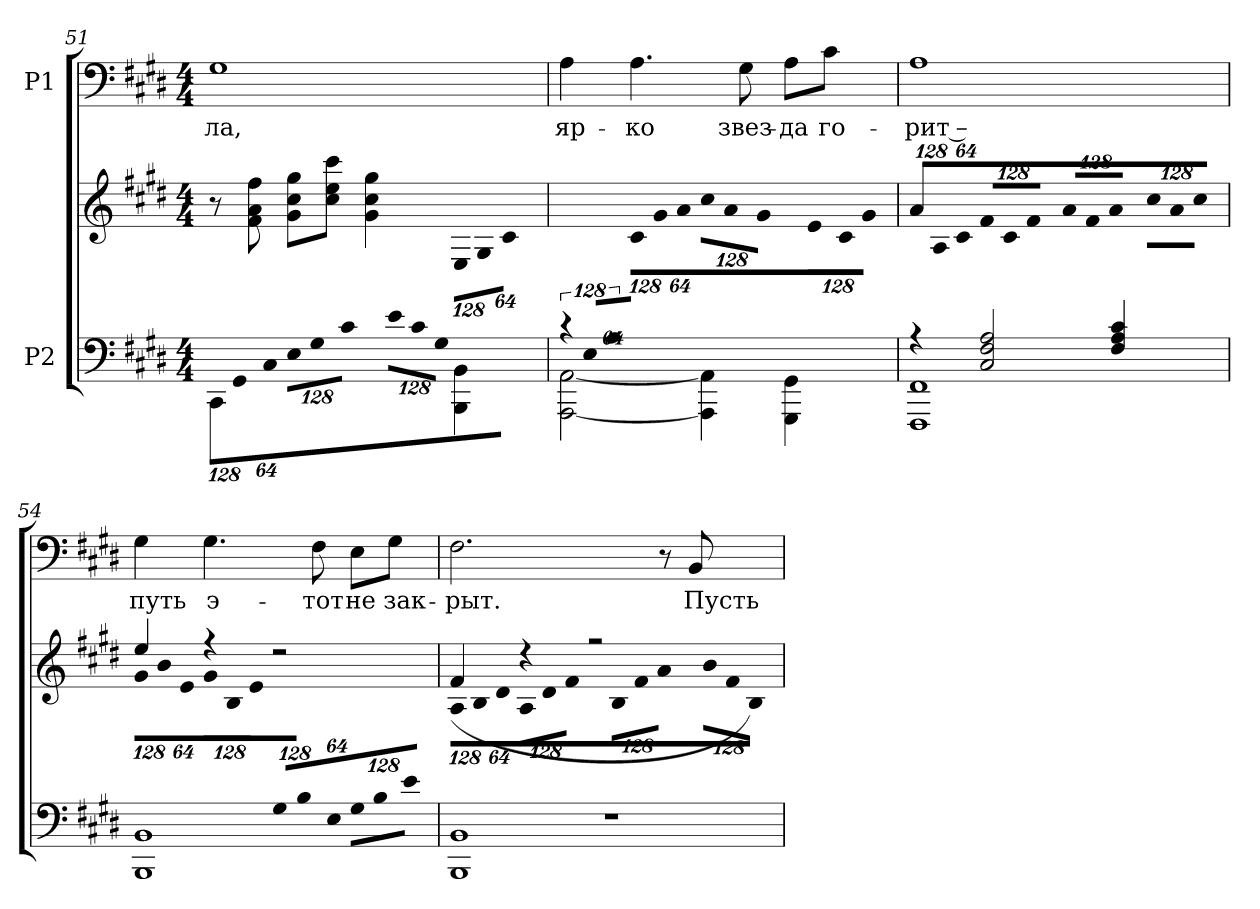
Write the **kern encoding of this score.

**kern	**kern	**kern	**text
*part2	*part2	*part1	*part1
*staff3	*staff2	*staff1	*staff1
*I"P2	*	*I"P1	*
!!LO:LB:g=z
*clefF4	*clefG2	*clefF4	*
*k[f#c#g#d#]	*k[f#c#g#d#]	*k[f#c#g#d#]	*
*E:	*E:	*E:	*
*M4/4	*M4/4	*M4/4	*
*Xbrackettup	*	*	*
=51	=51	=51	=51
!LO:N:vis=8	!	!	!
*^	*^	*	*
!	!	!	!	!	!LO:LY:b:color=#000000
1024%85CC#i/L	2ryy	8r	2.ryy	1G#i	ла,
!LO:N:vis=8	!	!	!	!	!
1024%85GG#i/	.	.	.	.	.
.	.	8f#i\ 8ai 8ff#i	.	.	.
!LO:N:vis=8	!	!	!	!	!
512%43C#i/J	.	.	.	.	.
!LO:N:vis=8	!	!	!	!	!
1024%85Ei\L	.	8g#i\ 8cc#i 8gg#iL	.	.	.
!LO:N:vis=8	!	!	!	!	!
1024%85G#i\	.	.	.	.	.
.	.	8cc#i\ 8eei 8ccc#iJ	.	.	.
!LO:N:vis=8	!	!	!	!	!
512%43c#i\J	.	.	.	.	.
!LO:N:vis=8	!	!	!	!	!
1024%85ei\L	4ryy	4g#i\ 4cc#i 4gg#i	.	.	.
!LO:N:vis=8	!	!	!	!	!
1024%85c#i\	.	.	.	.	.
!LO:N:vis=8	!	!	!	!	!
512%43G#i\J	.	.	.	.	.
*	*	*	*Xbrackettup	*	*
!	!	!	!LO:N:vis=8	!	!
4ryy	4BBBi\ 4BBi	4ryy	1024%85Ei\L	.	.
!	!	!	!LO:N:vis=8	!	!
.	.	.	1024%85G#i\	.	.
!	!	!	!LO:N:vis=8	!	!
.	.	.	512%43c#i\J	.	.
=52	=52	=52	=52	=52	=52
*brackettup	*	*	*	*	*
!LO:N:vis=8	!	!	!	!	!
!	!	!	!	!	!LO:LY:b:color=#000000
1024%85r	[<2AAAi\ [<2AAi	1ryy	4ryy	4Ai\	яр-
!LO:N:vis=8	!	!	!	!	!
1024%85Ei/L	.	.	.	.	.
!LO:N:vis=8	!	!	!	!	!
512%43Ai/J	.	.	.	.	.
!	!	!	!LO:N:vis=8	!	!
!	!	!	!	!	!LO:LY:b:color=#000000
2.ryy	.	.	1024%85c#i\L	4.Ai\	ко
!	!	!	!LO:N:vis=8	!	!
.	.	.	1024%85g#i\	.	.
!	!	!	!LO:N:vis=8	!	!
.	.	.	512%43ai\J	.	.
!	!	!	!LO:N:vis=8	!	!
.	4AAAi\] 4AAi]	.	1024%85cc#i\L	.	.
!	!	!	!LO:N:vis=8	!	!
.	.	.	1024%85ai\	.	.
!	!	!	!	!	!LO:LY:b:color=#000000
.	.	.	.	8G#i\	звез-
!	!	!	!LO:N:vis=8	!	!
.	.	.	512%43g#i\J	.	.
!	!	!	!LO:N:vis=8	!	!
!	!	!	!	!	!LO:LY:b:color=#000000
.	4GGG#i\ 4GG#i	.	1024%85ei\L	8Ai\L	да
!	!	!	!LO:N:vis=8	!	!
.	.	.	1024%85c#i\	.	.
!	!	!	!	!	!LO:LY:b:color=#000000
.	.	.	.	8c#i\J	го-
!	!	!	!LO:N:vis=8	!	!
.	.	.	512%43g#i/J	.	.
=53	=53	=53	=53	=53	=53
!	!	!LO:N:vis=8	!	!	!
*	*	*v	*v	*	*
*	*	*^	*	*
!	!	!	!	!	!LO:LY:b:color=#000000
*	*	*v	*v	*	*
4r	1FFF#i 1FF#i	1024%85ai/L	1Ai	рит –
!	!	!LO:N:vis=8	!	!
.	.	1024%85Ai/	.	.
!	!	!LO:N:vis=8	!	!
.	.	512%43c#i/J	.	.
!	!	!LO:N:vis=8	!	!
2C#i/ 2F#i 2Ai	.	1024%85f#i/L	.	.
!	!	!LO:N:vis=8	!	!
.	.	1024%85c#i/	.	.
!	!	!LO:N:vis=8	!	!
.	.	512%43f#i/J	.	.
!	!	!LO:N:vis=8	!	!
.	.	1024%85ai/L	.	.
!	!	!LO:N:vis=8	!	!
.	.	1024%85f#i/	.	.
!	!	!LO:N:vis=8	!	!
.	.	512%43ai/J	.	.
!	!	!LO:N:vis=8	!	!
4F#i/ 4Ai 4c#i	.	1024%85cc#i\L	.	.
!	!	!LO:N:vis=8	!	!
.	.	1024%85ai\	.	.
!	!	!LO:N:vis=8	!	!
.	.	512%43cc#i\J	.	.
!!LO:LB:g=z
=54	=54	=54	=54	=54
*	*^	*^	*	*
!	!	!	!	!LO:N:vis=8	!	!
!	!	!	!	!	!	!LO:LY:b:color=#000000
2ryy	1ryy	1BBBi 1BBi	4eei/	(1024%85g#i\L	4G#i\	путь
!	!	!	!	!LO:N:vis=8	!	!
.	.	.	.	1024%85bi\	.	.
!	!	!	!	!LO:N:vis=8	!	!
.	.	.	.	512%43ei\J	.	.
!	!	!	!	!LO:N:vis=8	!	!
!	!	!	!	!	!	!LO:LY:b:color=#000000
.	.	.	4r	1024%85g#i\L	4.G#i\	э-
!	!	!	!	!LO:N:vis=8	!	!
.	.	.	.	1024%85Bi\	.	.
!	!	!	!	!LO:N:vis=8	!	!
.	.	.	.	512%43ei\J	.	.
*Xbrackettup	*	*	*	*	*	*
!LO:N:vis=8	!	!	!	!	!	!
1024%85G#i/L	.	.	2r	2ryy	.	.
!LO:N:vis=8	!	!	!	!	!	!
1024%85Bi/	.	.	.	.	.	.
!	!	!	!	!	!	!LO:LY:b:color=#000000
.	.	.	.	.	8F#i\	тот
!LO:N:vis=8	!	!	!	!	!	!
512%43Ei/J	.	.	.	.	.	.
!LO:N:vis=8	!	!	!	!	!	!
!	!	!	!	!	!	!LO:LY:b:color=#000000
1024%85G#i/L	.	.	.	.	8Ei\L	не
!LO:N:vis=8	!	!	!	!	!	!
1024%85Bi\	.	.	.	.	.	.
!	!	!	!	!	!	!LO:LY:b:color=#000000
.	.	.	.	.	8G#i\J	зак-
!LO:N:vis=8	!	!	!	!	!	!
512%43ei\J)	.	.	.	.	.	.
*	*v	*v	*	*	*	*
=55	=55	=55	=55	=55	=55
!	!	!	!LO:N:vis=8	!	!
!	!	!	!	!	!LO:LY:b:color=#000000
1r	1BBBi 1BBi	4f#i/	(1024%85Ai\L	2.F#i\	рыт.
!	!	!	!LO:N:vis=8	!	!
.	.	.	1024%85Bi\	.	.
!	!	!	!LO:N:vis=8	!	!
.	.	.	512%43d#i\J	.	.
!	!	!	!LO:N:vis=8	!	!
.	.	4r	1024%85Ai\L	.	.
!	!	!	!LO:N:vis=8	!	!
.	.	.	1024%85d#i\	.	.
!	!	!	!LO:N:vis=8	!	!
.	.	.	512%43f#i\J	.	.
!	!	!	!LO:N:vis=8	!	!
.	.	2r	1024%85Bi\L	.	.
!	!	!	!LO:N:vis=8	!	!
.	.	.	1024%85f#i\	.	.
!	!	!	!LO:N:vis=8	!	!
.	.	.	512%43ai\J	.	.
!	!	!	!LO:N:vis=8	!	!
.	.	.	1024%85bi\L	8r	.
!	!	!	!LO:N:vis=8	!	!
.	.	.	1024%85f#i\	.	.
!	!	!	!	!	!LO:LY:b:color=#000000
.	.	.	.	8BBi/	Пусть
!	!	!	!LO:N:vis=8	!	!
.	.	.	512%43Bi\J)	.	.
*v	*v	*	*	*	*
*	*v	*v	*	*
=	=	=	=
*-	*-	*-	*-
